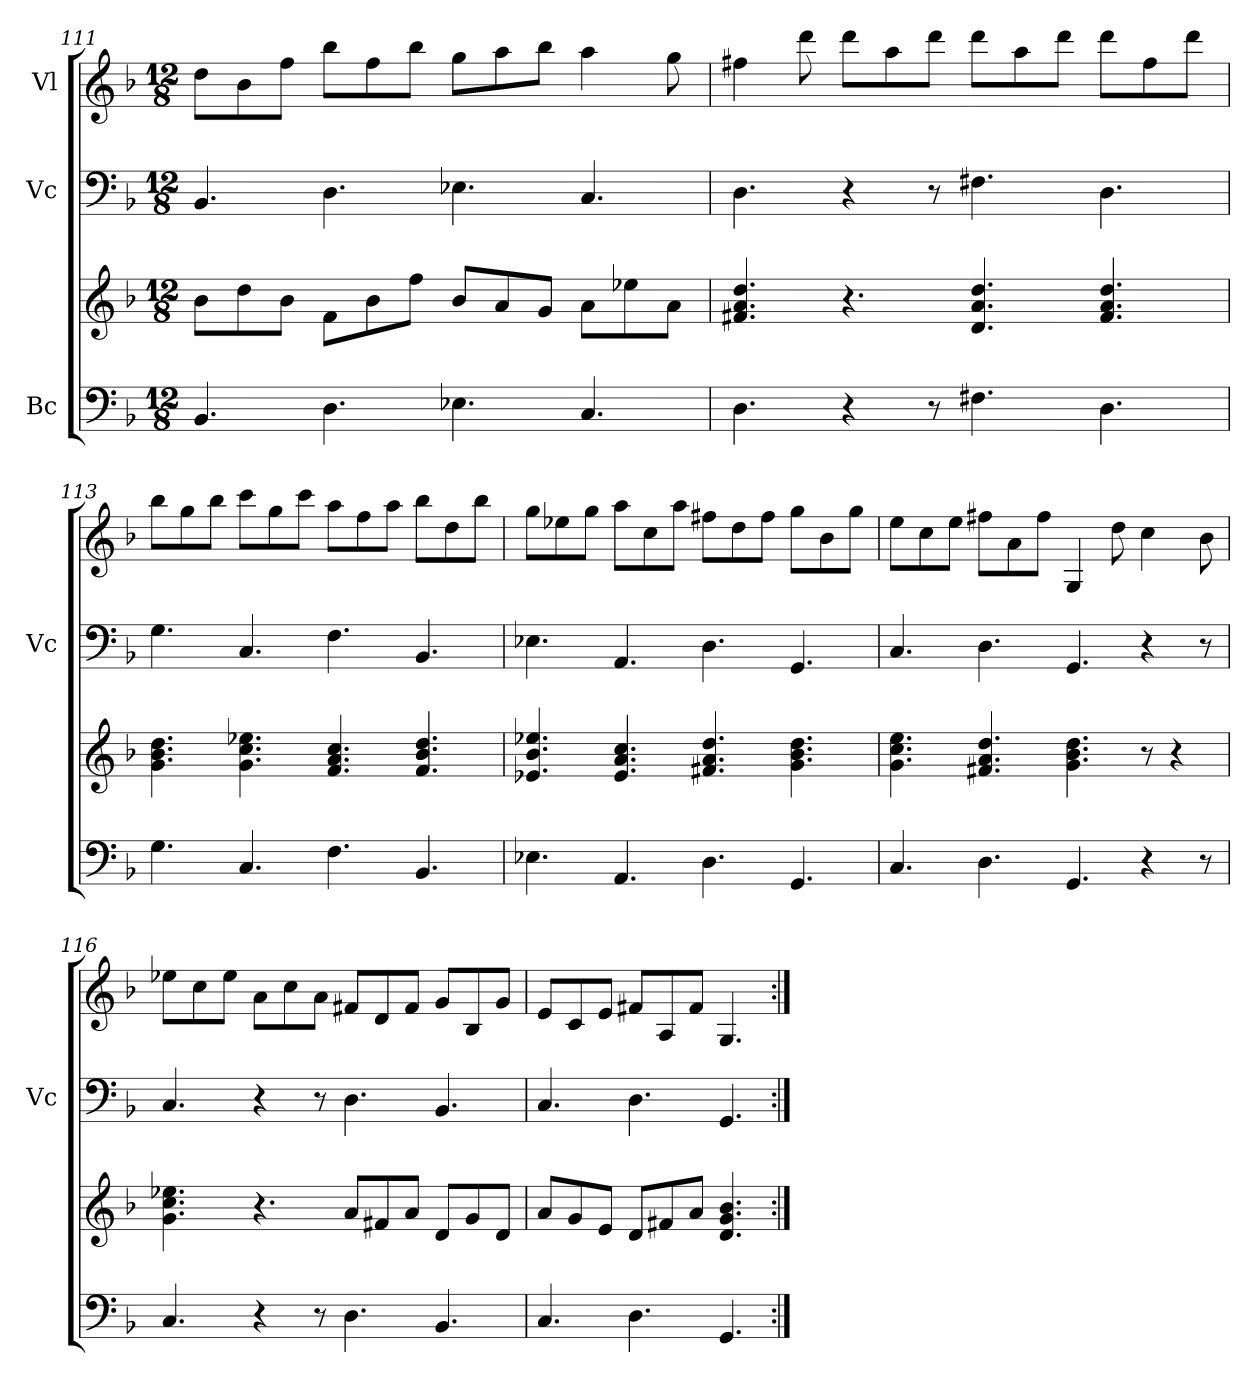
**kern	**kern	**kern	**kern
*part3	*part3	*part2	*part1
*staff4	*staff3	*staff2	*staff1
*I"Bc	*	*I"Vc	*I"Vl
*	*	*I'Vc	*
*clefF4	*clefG2	*clefF4	*clefG2
*k[b-]	*k[b-]	*k[b-]	*k[b-]
*M12/8	*M12/8	*M12/8	*M12/8
=111	=111	=111	=111
4.BB-/	8b-\L	4.BB-/	8dd\L
.	8dd\	.	8b-\
.	8b-\J	.	8ff\J
4.D\	8f\L	4.D\	8bb-\L
.	8b-\	.	8ff\
.	8ff\J	.	8bb-\J
4.E-X\	8b-/L	4.E-X\	8gg\L
.	8a/	.	8aa\
.	8g/J	.	8bb-\J
4.C/	8a\L	4.C/	4aa\
.	8ee-X\	.	.
.	8a\J	.	8gg\
=112	=112	=112	=112
4.D\	4.f#X/ 4.a/ 4.dd/	4.D\	4ff#X\
.	.	.	8ddd\
4r	4.r	4r	8ddd\L
.	.	.	8aa\
8r	.	8r	8ddd\J
4.F#X\	4.d/ 4.a/ 4.dd/	4.F#X\	8ddd\L
.	.	.	8aa\
.	.	.	8ddd\J
4.D\	4.f#/ 4.a/ 4.dd/	4.D\	8ddd\L
.	.	.	8ff#\
.	.	.	8ddd\J
=113	=113	=113	=113
4.G\	4.g\ 4.b-\ 4.dd\	4.G\	8bb-\L
.	.	.	8gg\
.	.	.	8bb-\J
4.C/	4.g\ 4.cc\ 4.ee-X\	4.C/	8ccc\L
.	.	.	8gg\
.	.	.	8ccc\J
4.F\	4.f/ 4.a/ 4.cc/	4.F\	8aa\L
.	.	.	8ff\
.	.	.	8aa\J
4.BB-/	4.f/ 4.b-/ 4.dd/	4.BB-/	8bb-\L
.	.	.	8dd\
.	.	.	8bb-\J
!!LO:LB:g=z
=114	=114	=114	=114
4.E-X\	4.e-X/ 4.b-/ 4.ee-X/	4.E-X\	8gg\L
.	.	.	8ee-X\
.	.	.	8gg\J
4.AA/	4.e-/ 4.a/ 4.cc/	4.AA/	8aa\L
.	.	.	8cc\
.	.	.	8aa\J
4.D\	4.f#X/ 4.a/ 4.dd/	4.D\	8ff#X\L
.	.	.	8dd\
.	.	.	8ff#\J
4.GG/	4.g\ 4.b-\ 4.dd\	4.GG/	8gg\L
.	.	.	8b-\
.	.	.	8gg\J
=115	=115	=115	=115
4.C/	4.g\ 4.cc\ 4.ee\	4.C/	8ee\L
.	.	.	8cc\
.	.	.	8ee\J
4.D\	4.f#X/ 4.a/ 4.dd/	4.D\	8ff#X\L
.	.	.	8a\
.	.	.	8ff#\J
4.GG/	4.g\ 4.b-\ 4.dd\	4.GG/	4G/
.	.	.	8dd\
4r	8r	4r	4cc\
.	4r	.	.
8r	.	8r	8b-\
=116	=116	=116	=116
4.C/	4.g\ 4.cc\ 4.ee-X\	4.C/	8ee-X\L
.	.	.	8cc\
.	.	.	8ee-\J
4r	4.r	4r	8a\L
.	.	.	8cc\
8r	.	8r	8a\J
4.D\	8a/L	4.D\	8f#X/L
.	8f#X/	.	8d/
.	8a/J	.	8f#/J
4.BB-/	8d/L	4.BB-/	8g/L
.	8g/	.	8B-/
.	8d/J	.	8g/J
=117	=117	=117	=117
4.C/	8a/L	4.C/	8e/L
.	8g/	.	8c/
.	8e/J	.	8e/J
4.D\	8d/L	4.D\	8f#X/L
.	8f#X/	.	8A/
.	8a/J	.	8f#/J
4.GG/	4.d/ 4.g/ 4.b-/	4.GG/	4.G/
=:|!	=:|!	=:|!	=:|!
*-	*-	*-	*-
